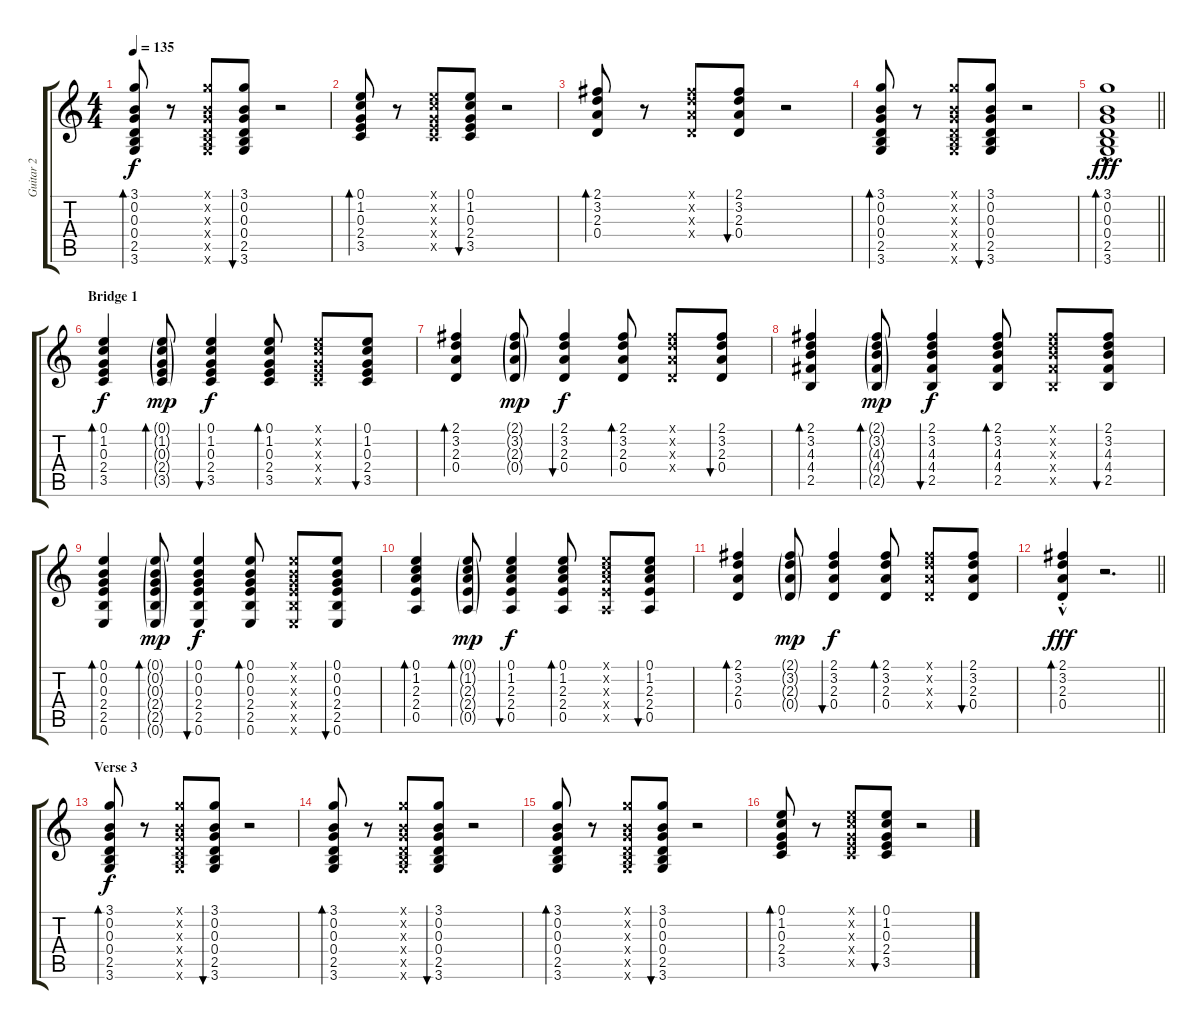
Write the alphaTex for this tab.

\track ("Guitar 2" "Guitar 2") {instrument acousticguitarsteel}
\staff {score tabs}
\tuning (E4 B3 G3 D3 A2 E2) {hide}
\ts (4 4)
\tempo 135
\clef g2
\ks c
(3.1 0.2 0.3 0.4 2.5 3.6).8{bd 30 dy f} r.8 (3.1{x} 0.2{x} 0.3{x} 0.4{x} 2.5{x} 3.6{x}).8 (3.1 0.2 0.3 0.4 2.5 3.6).8{bu 30} r.2 |
(0.1 1.2 0.3 2.4 3.5).8{bd 30} r.8 (0.1{x} 1.2{x} 0.3{x} 2.4{x} 3.5{x}).8 (0.1 1.2 0.3 2.4 3.5).8{bu 30} r.2 |
(2.1 3.2 2.3 0.4).8{bd 30} r.8 (2.1{x} 3.2{x} 2.3{x} 0.4{x}).8 (2.1 3.2 2.3 0.4).8{bu 30} r.2 |
(3.1 0.2 0.3 0.4 2.5 3.6).8{bd 30} r.8 (3.1{x} 0.2{x} 0.3{x} 0.4{x} 2.5{x} 3.6{x}).8 (3.1 0.2 0.3 0.4 2.5 3.6).8{bu 30} r.2 |
\barLineRight lightlight
(3.1{hac} 0.2{hac} 0.3{hac} 0.4{hac} 2.5{hac} 3.6{hac}).1{bd 30 dy fff volume 10 balance 8} |
\section ("" "Bridge 1")
(0.1 1.2 0.3 2.4 3.5).4{bd 30 dy f volume 8 balance 3} (0.1{g} 1.2{g} 0.3{g} 2.4{g} 3.5{g}).8{bd 30 dy mp} (0.1 1.2 0.3 2.4 3.5).4{bu 30 dy f} (0.1 1.2 0.3 2.4 3.5).8{bd 30} (0.1{x} 1.2{x} 0.3{x} 2.4{x} 3.5{x}).8 (0.1 1.2 0.3 2.4 3.5).8{bu 30} |
(2.1 3.2 2.3 0.4).4{bd 30} (2.1{g} 3.2{g} 2.3{g} 0.4{g}).8{dy mp} (2.1 3.2 2.3 0.4).4{bu 30 dy f} (2.1 3.2 2.3 0.4).8{bd 30} (2.1{x} 3.2{x} 2.3{x} 0.4{x}).8 (2.1 3.2 2.3 0.4).8{bu 30} |
(2.1 3.2 4.3 4.4 2.5).4{bd 30} (2.1{g} 3.2{g} 4.3{g} 4.4{g} 2.5{g}).8{bd 30 dy mp} (2.1 3.2 4.3 4.4 2.5).4{bu 30 dy f} (2.1 3.2 4.3 4.4 2.5).8{bd 30} (2.1{x} 3.2{x} 4.3{x} 4.4{x} 2.5{x}).8 (2.1 3.2 4.3 4.4 2.5).8{bu 30} |
(0.1 0.2 0.3 2.4 2.5 0.6).4{bd 30} (0.1{g} 0.2{g} 0.3{g} 2.4{g} 2.5{g} 0.6{g}).8{bd 30 dy mp} (0.1 0.2 0.3 2.4 2.5 0.6).4{bu 30 dy f} (0.1 0.2 0.3 2.4 2.5 0.6).8{bd 30} (0.1{x} 0.2{x} 0.3{x} 2.4{x} 2.5{x} 0.6{x}).8 (0.1 0.2 0.3 2.4 2.5 0.6).8{bu 30} |
(0.1 1.2 2.3 2.4 0.5).4{bd 30} (0.1{g} 1.2{g} 2.3{g} 2.4{g} 0.5{g}).8{bd 30 dy mp} (0.1 1.2 2.3 2.4 0.5).4{bu 30 dy f} (0.1 1.2 2.3 2.4 0.5).8{bd 30} (0.1{x} 1.2{x} 2.3{x} 2.4{x} 0.5{x}).8 (0.1 1.2 2.3 2.4 0.5).8{bu 30} |
(2.1 3.2 2.3 0.4).4{bd 30} (2.1{g} 3.2{g} 2.3{g} 0.4{g}).8{dy mp} (2.1 3.2 2.3 0.4).4{bu 30 dy f} (2.1 3.2 2.3 0.4).8{bd 30} (2.1{x} 3.2{x} 2.3{x} 0.4{x}).8 (2.1 3.2 2.3 0.4).8{bu 30} |
\barLineRight lightlight
(2.1{hac st} 3.2{hac st} 2.3{hac st} 0.4{hac st}).4{bd 30 dy fff} r.2{d} |
\section ("" "Verse 3")
(3.1 0.2 0.3 0.4 2.5 3.6).8{bd 30 dy f volume 8 balance 16} r.8 (3.1{x} 0.2{x} 0.3{x} 0.4{x} 2.5{x} 3.6{x}).8 (3.1 0.2 0.3 0.4 2.5 3.6).8{bu 30} r.2 |
(3.1 0.2 0.3 0.4 2.5 3.6).8{bd 30} r.8 (3.1{x} 0.2{x} 0.3{x} 0.4{x} 2.5{x} 3.6{x}).8 (3.1 0.2 0.3 0.4 2.5 3.6).8{bu 30} r.2 |
(3.1 0.2 0.3 0.4 2.5 3.6).8{bd 30} r.8 (3.1{x} 0.2{x} 0.3{x} 0.4{x} 2.5{x} 3.6{x}).8 (3.1 0.2 0.3 0.4 2.5 3.6).8{bu 30} r.2 |
(0.1 1.2 0.3 2.4 3.5).8{bd 30} r.8 (0.1{x} 1.2{x} 0.3{x} 2.4{x} 3.5{x}).8 (0.1 1.2 0.3 2.4 3.5).8{bu 30} r.2
